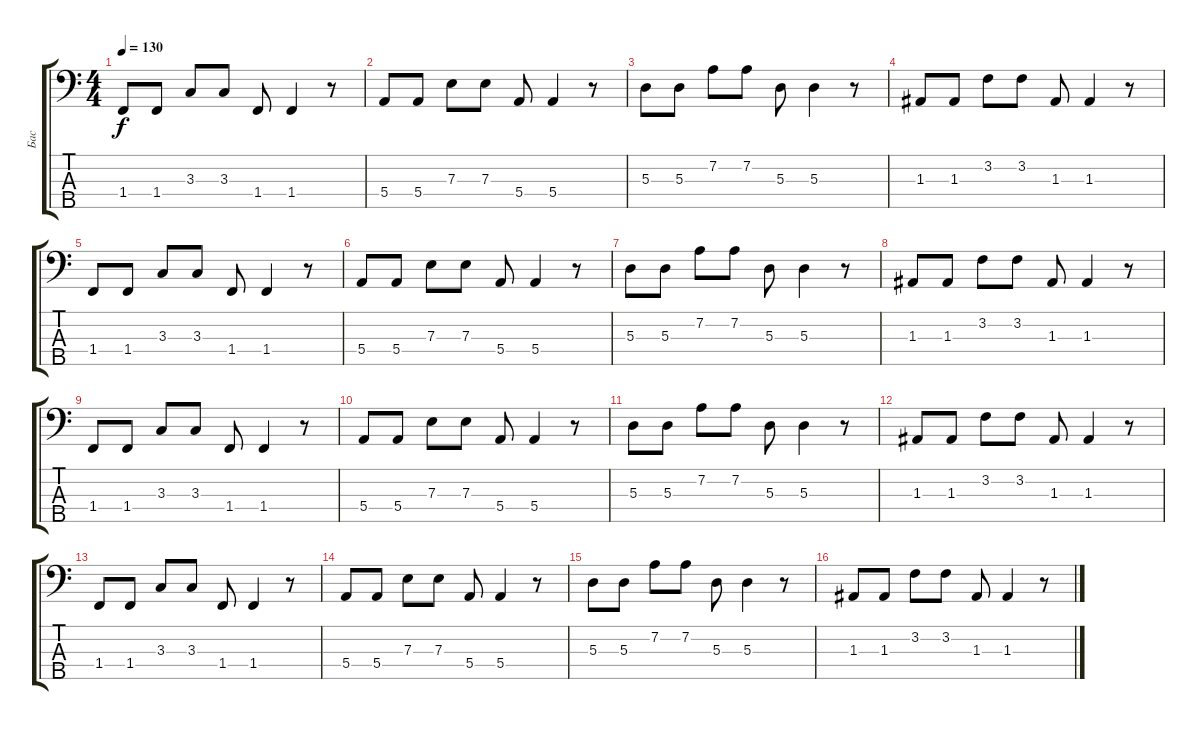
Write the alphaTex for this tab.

\track ("Бас" "Бас") {instrument electricbasspick}
\staff {score tabs}
\tuning (G2 D2 A1 E1 B0) {hide}
\ts (4 4)
\tempo 130
\clef f4
\ks c
1.4.8{dy f} 1.4.8 3.3.8 3.3.8 1.4.8 1.4.4 r.8 |
5.4.8 5.4.8 7.3.8 7.3.8 5.4.8 5.4.4 r.8 |
5.3.8 5.3.8 7.2.8 7.2.8 5.3.8 5.3.4 r.8 |
1.3.8 1.3.8 3.2.8 3.2.8 1.3.8 1.3.4 r.8 |
1.4.8 1.4.8 3.3.8 3.3.8 1.4.8 1.4.4 r.8 |
5.4.8 5.4.8 7.3.8 7.3.8 5.4.8 5.4.4 r.8 |
5.3.8 5.3.8 7.2.8 7.2.8 5.3.8 5.3.4 r.8 |
1.3.8 1.3.8 3.2.8 3.2.8 1.3.8 1.3.4 r.8 |
1.4.8 1.4.8 3.3.8 3.3.8 1.4.8 1.4.4 r.8 |
5.4.8 5.4.8 7.3.8 7.3.8 5.4.8 5.4.4 r.8 |
5.3.8 5.3.8 7.2.8 7.2.8 5.3.8 5.3.4 r.8 |
1.3.8 1.3.8 3.2.8 3.2.8 1.3.8 1.3.4 r.8 |
1.4.8 1.4.8 3.3.8 3.3.8 1.4.8 1.4.4 r.8 |
5.4.8 5.4.8 7.3.8 7.3.8 5.4.8 5.4.4 r.8 |
5.3.8 5.3.8 7.2.8 7.2.8 5.3.8 5.3.4 r.8 |
1.3.8 1.3.8 3.2.8 3.2.8 1.3.8 1.3.4 r.8
